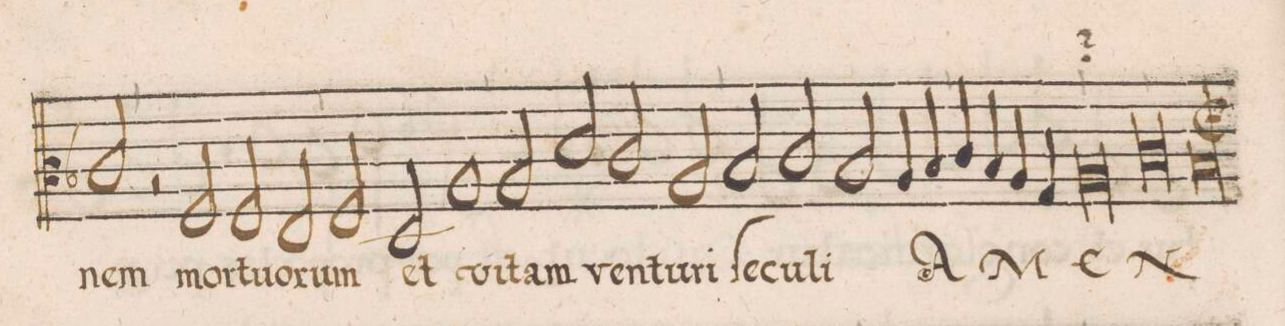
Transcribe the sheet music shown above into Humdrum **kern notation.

**kern	**text
*I"TENOR	*
*clefC3	*
*k[b-]	*
*met(C|)	*
*M2/1	*
2c/	-nem
=156	=156
2r	.
2F/	mor-
2F/	-tu-
2E/	-o-
=157	=157
2F/	-rum
2D/	et
1A/	vi-
=158	=158
2A/	-tam
2d/	ven-
2c/	-tu-
2A/	-ri
=159	=159
2B-/	ſe-
2c/	-cu-
2B-/	-li
4A/	A-
4B-/	.
=160	=160
4c/	.
4B-/	-M-
4A/	.
4G/	.
1A/	-E-
=161	=161
0c/	.
=162	=162
00B-;/	-N
=163	=163
==	==
*-	*-
